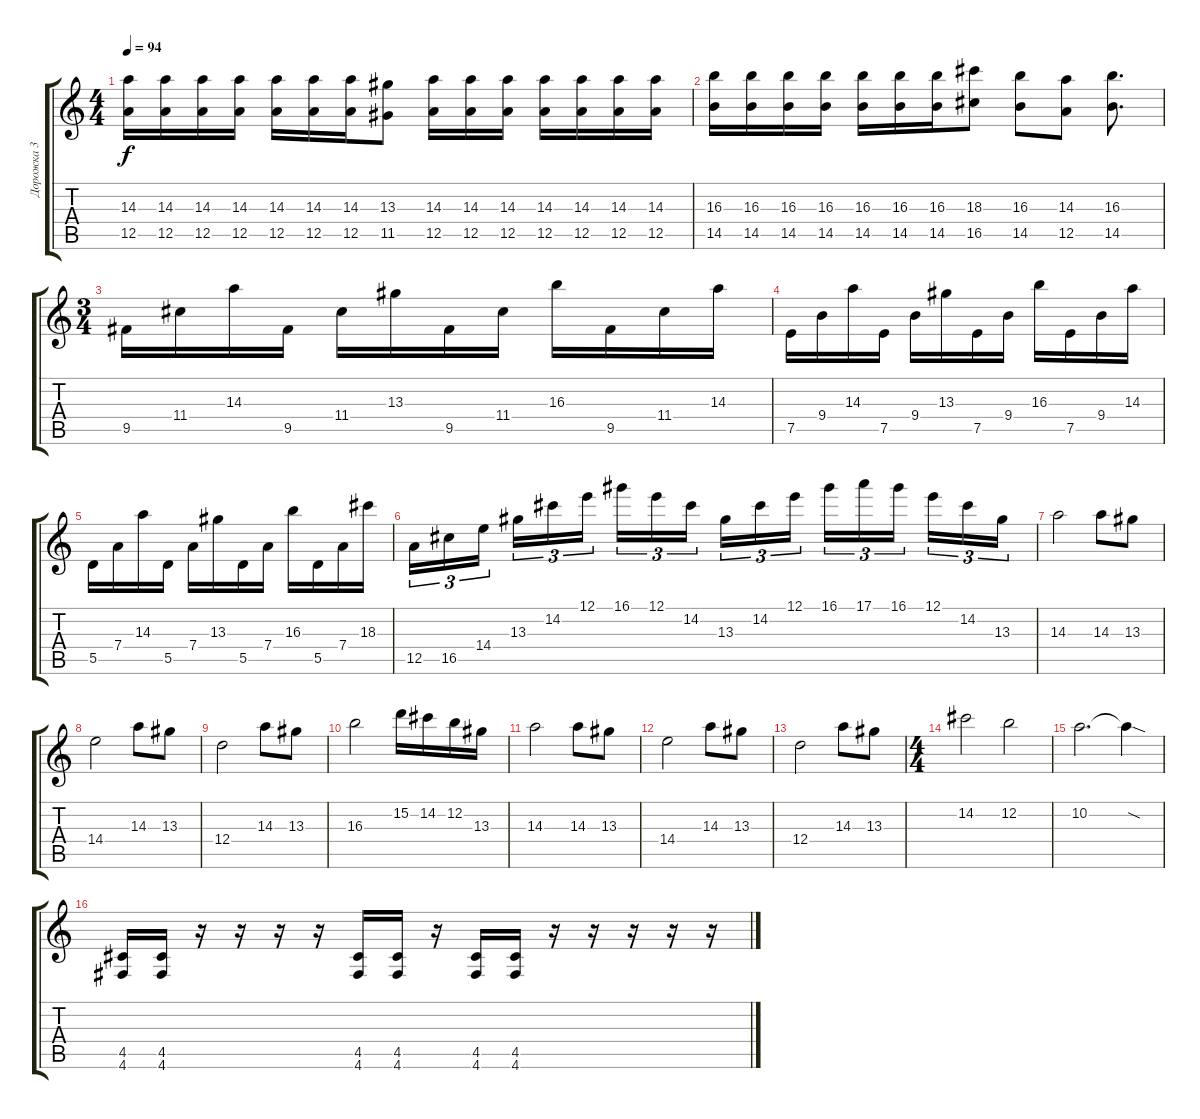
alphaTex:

\track ("Дорожка 3" "Дорожка 3") {instrument overdrivenguitar}
\staff {score tabs}
\tuning (E4 B3 G3 D3 A2 D2) {hide}
\ts (4 4)
\tempo 94
\clef g2
\ks c
(14.3 12.5).16{dy f} (14.3 12.5).16 (14.3 12.5).16 (14.3 12.5).16 (14.3 12.5).16 (14.3 12.5).16 (14.3 12.5).16 (13.3 11.5).8 (14.3 12.5).16 (14.3 12.5).16 (14.3 12.5).16 (14.3 12.5).16 (14.3 12.5).16 (14.3 12.5).16 (14.3 12.5).16 |
(16.3 14.5).16 (16.3 14.5).16 (16.3 14.5).16 (16.3 14.5).16 (16.3 14.5).16 (16.3 14.5).16 (16.3 14.5).16 (18.3 16.5).8 (16.3 14.5).8 (14.3 12.5).8 (16.3 14.5).8{d} |
\ts (3 4)
9.5.16 11.4.16 14.3.16 9.5.16 11.4.16 13.3.16 9.5.16 11.4.16 16.3.16 9.5.16 11.4.16 14.3.16 |
7.5.16 9.4.16 14.3.16 7.5.16 9.4.16 13.3.16 7.5.16 9.4.16 16.3.16 7.5.16 9.4.16 14.3.16 |
5.5.16 7.4.16 14.3.16 5.5.16 7.4.16 13.3.16 5.5.16 7.4.16 16.3.16 5.5.16 7.4.16 18.3.16 |
12.5.16{tu (3 2)} 16.5.16{tu (3 2)} 14.4.16{tu (3 2) beam splitsecondary} 13.3.16{tu (3 2)} 14.2.16{tu (3 2)} 12.1.16{tu (3 2)} 16.1.16{tu (3 2)} 12.1.16{tu (3 2)} 14.2.16{tu (3 2) beam splitsecondary} 13.3.16{tu (3 2)} 14.2.16{tu (3 2)} 12.1.16{tu (3 2)} 16.1.16{tu (3 2)} 17.1.16{tu (3 2)} 16.1.16{tu (3 2) beam splitsecondary} 12.1.16{tu (3 2)} 14.2.16{tu (3 2)} 13.3.16{tu (3 2)} |
14.3.2 14.3.8 13.3.8 |
14.4.2 14.3.8 13.3.8 |
12.4.2 14.3.8 13.3.8 |
16.3.2 15.2.16 14.2.16 12.2.16 13.3.16 |
14.3.2 14.3.8 13.3.8 |
14.4.2 14.3.8 13.3.8 |
12.4.2 14.3.8 13.3.8 |
\ts (4 4)
14.2.2 12.2.2 |
10.2.2{d} 10.2{sod t}.4 |
(4.5 4.6).16 (4.5 4.6).16 r.16 r.16 r.16 r.16 (4.5 4.6).16 (4.5 4.6).16 r.16 (4.5 4.6).16 (4.5 4.6).16 r.16 r.16 r.16 r.16 r.16
